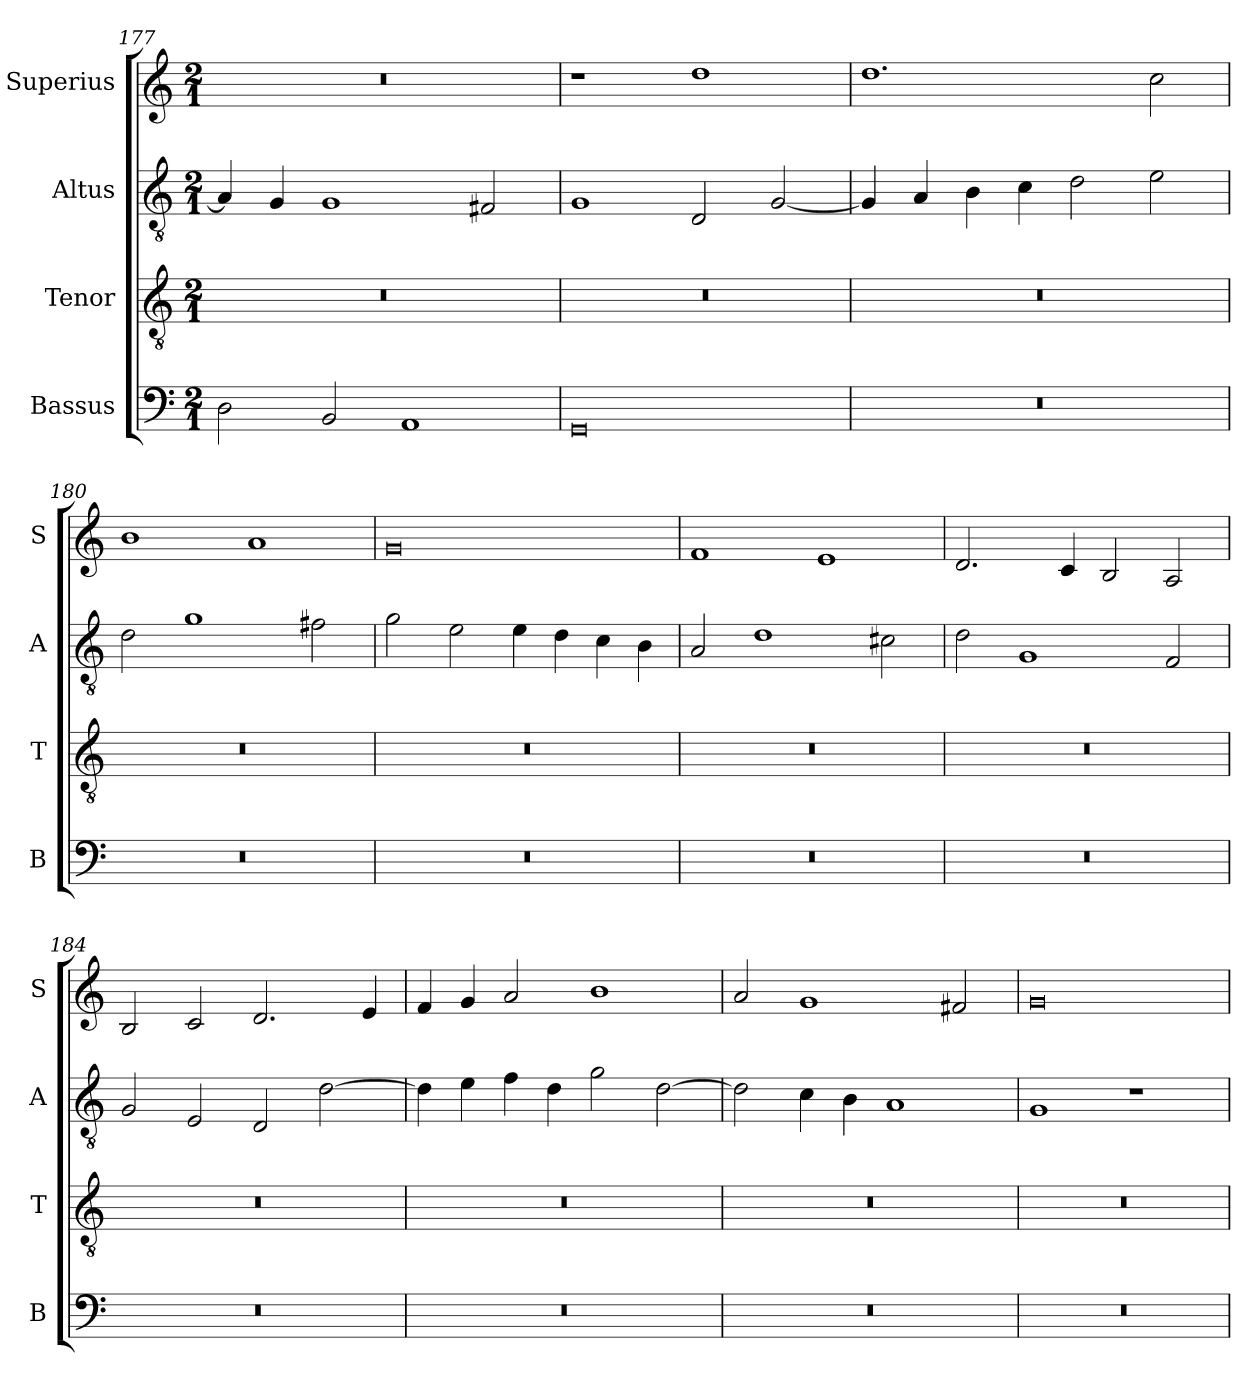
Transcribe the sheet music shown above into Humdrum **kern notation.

**kern	**kern	**kern	**kern
*part4	*part3	*part2	*part1
*staff4	*staff3	*staff2	*staff1
*I"Bassus	*I"Tenor	*I"Altus	*I"Superius
*I'B	*I'T	*I'A	*I'S
*clefF4	*clefGv2	*clefGv2	*clefG2
*k[]	*k[]	*k[]	*k[]
*M2/1	*M2/1	*M2/1	*M2/1
=177	=177	=177	=177
2D\	0r	4A/]	0r
.	.	4G/	.
2BB/	.	1G	.
1AA	.	.	.
.	.	2F#X/	.
=178	=178	=178	=178
0GG	0r	1G	1r
.	.	2D/	1dd
.	.	[2G/	.
=179	=179	=179	=179
0r	0r	4G/]	1.dd
.	.	4A/	.
.	.	4B\	.
.	.	4c\	.
.	.	2d\	.
.	.	2e\	2cc\
=180	=180	=180	=180
0r	0r	2d\	1b
.	.	1g	.
.	.	.	1a
.	.	2f#X\	.
=181	=181	=181	=181
0r	0r	2g\	0g
.	.	2e\	.
.	.	4e\	.
.	.	4d\	.
.	.	4c\	.
.	.	4B\	.
=182	=182	=182	=182
0r	0r	2A/	1f
.	.	1d	.
.	.	.	1e
.	.	2c#X\	.
=183	=183	=183	=183
0r	0r	2d\	2.d/
.	.	1G	.
.	.	.	4c/
.	.	.	2B/
.	.	2F/	2A/
=184	=184	=184	=184
0r	0r	2G/	2B/
.	.	2E/	2c/
.	.	2D/	2.d/
.	.	[2d\	.
.	.	.	4e/
=185	=185	=185	=185
0r	0r	4d\]	4f/
.	.	4e\	4g/
.	.	4f\	2a/
.	.	4d\	.
.	.	2g\	1b
.	.	[2d\	.
=186	=186	=186	=186
0r	0r	2d\]	2a/
.	.	4c\	1g
.	.	4B\	.
.	.	1A	.
.	.	.	2f#X/
=187	=187	=187	=187
0r	0r	1G	0g
.	.	1r	.
=	=	=	=
*-	*-	*-	*-
